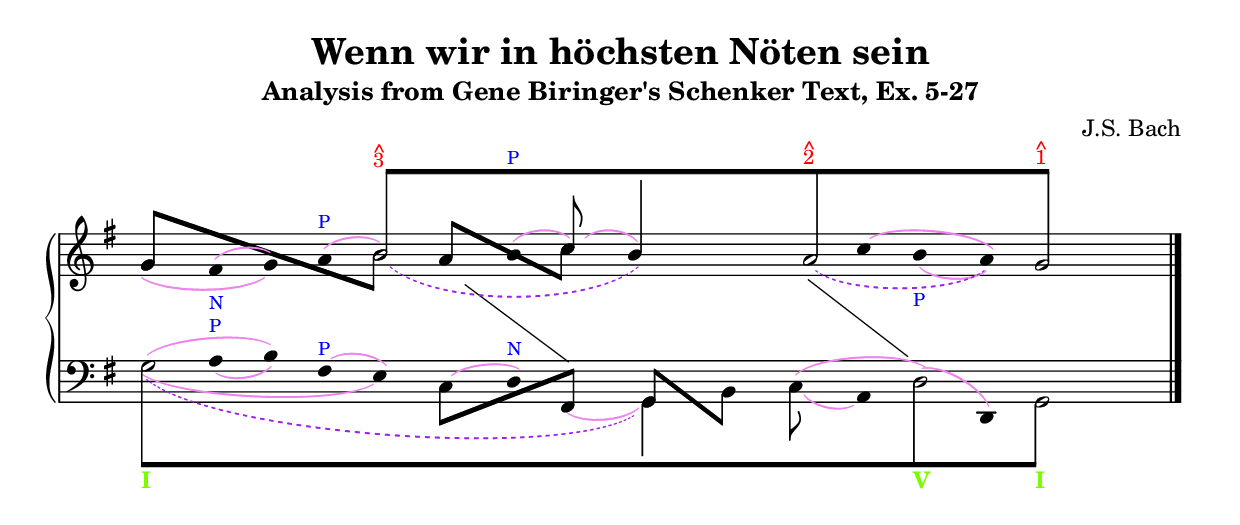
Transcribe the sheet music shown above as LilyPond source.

% -*-coding: utf-8 -*-

\header{
  composer = "J.S. Bach"
  title = "Wenn wir in höchsten Nöten sein"
  subtitle = "Analysis from Gene Biringer's Schenker Text, Ex. 5-27"
% "BWV641"
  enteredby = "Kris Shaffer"
}

% See http://kris.shaffermusic.com/tech.html. for more information

% 'Add color...' sections are not the original author's, but added
% afterwards specifically for illustration in LilyPond's Documentation.

I = \once \override NoteColumn #'ignore-collision = ##t

\version "2.12.0"

staffPiano = \new PianoStaff {
  \set Score.timing = ##f
  \set PianoStaff.followVoice = ##t
  <<
    \new Staff = "RH" { % Right hand
      \clef treble
      \key g \major
      \relative c'' {
	\override Staff.NoteCollision
	#'merge-differently-headed = ##t
	<<
	  {
	    \override Beam #'positions = #'(8 . 8)
	    \override NoteHead #'transparent = ##t
	    \override NoteHead #'duration-log = #1
	    s1 b8[^\markup {
	      \override #'(baseline-skip . 0.5)
              % Add color to markup in top staff
              \column { \with-color #red \small { ^ 3 } }
	    }
	    s4. s1 a8^\markup {
	      \override #'(baseline-skip . 0.5)
              % Add color to markup in top staff
              \column { \with-color #red \small { ^ 2 } }
	    }
	    s4. s2 g8]^\markup {
              % Add color to markup in top staff
	      \override #'(baseline-skip . 0.5)
	      \column { \with-color #red \small { ^ 1 } }
	    }
	    s4.
	    \revert Beam #'positions
	    \revert NoteHead #'transparent
	    \revert NoteHead #'duration-log
	  }
	\\
	  {
            % Add color to both Dashed Slurs in top staff
            \override Slur #'color = #(x11-color "purple")
	    \override Stem #'transparent = ##t
	    s1
	    \once \override Slur #'height-limit = #6
	    \once \override Slur #'extra-offset = #'(1.25 . 0)
	    \slurDashed
	    \I b2_( s2
	    \once \override NoteHead #'transparent = ##t
	    b4) s
	    \once \override Slur #'height-limit = #3.25
	    \once \override Slur #'extra-offset = #'(.75 . 0)
	    a2_( s4
	    \once \override NoteHead #'transparent = ##t
	    a4) g2
	    \revert Stem #'transparent
	  }
	\\
	  \override Staff.NoteCollision
	  #'merge-differently-headed = ##t
	  {
	    \override Beam #'positions = #'(4 . -3.25)
	    \stemUp
	    g8[ s s4 s2
	    \stemDown
	    \once \override NoteHead #'transparent = ##t
	    \I b8] s8
	    \override Beam #'positions = #'(3 . -2.25)
	    \stemUp
	    a8[ s s4
	    \stemDown
	    c8] s s2 s s
	  }
	\\
	  {
            % Add color to all remaining Slurs in top staff
            \override Slur #'color = #(x11-color "violet")
            \override PhrasingSlur #'color = #(x11-color "violet")
	    \override Stem #'transparent = ##t
	    \override Stem #'length = #0
            % Add color to text markups in top staff
	    g4_\( fis^(_\markup { \with-color #blue \tiny N } g)\)
	    a^(^\markup { \with-color #blue \tiny P } b2)
	    b4^(^\markup { \with-color #blue \tiny P }
	    \stemUp
	    \revert Stem #'transparent
	    \override Stem #'length = #10
	    c8)^( s
	    \override Stem #'length = #14
	    b4) s s
	    \override Stem #'length = #0
	    \override Stem #'transparent = ##t
	    \once \override Slur #'extra-offset = #'(0 . 0.35)
            % Add color to remaining text markup in top staff
	    c4^\( b_(_\markup { \with-color #blue \tiny P } a)\) s2
	    \revert Stem #'length
	  }
	\\
	  {
	    \override Stem #'transparent = ##t
	    \override NoteHead #'transparent = ##t
	    \override Stem #'length = #0
	    s1 s4 e4 s
	    \change Staff = "LH"
	    fis,4 s2
	    \revert Stem #'transparent
	    \revert NoteHead #'transparent
	    \revert Stem #'length
	  }
	\\
	  {
	    \override Stem #'transparent = ##t
	    \override NoteHead #'transparent = ##t
	    \override Stem #'length = #0
	    s1 s s2
	    fis'4 s
	    \change Staff = "LH"
	    g,4 s s2
	    \revert Stem #'transparent
	    \revert NoteHead #'transparent
	    \revert Stem #'length
	  }
	>>
	\bar "|."
      }
    }

    \new Staff = "LH" { % Left hand
      \clef bass
      \key g \major
      \relative c' {
	\override Staff.NoteCollision
	#'merge-differently-headed = ##t
	<<
	  {
	    \override Beam #'positions = #'(-8 . -8)
	    \override NoteHead #'transparent = ##t
	    \stemDown
            % Add color to long beam text markups in bottom staff
	    \I g8[_\markup { \with-color #(x11-color 'LawnGreen) \bold I }
            s4. s1 s s2
	    \I d8_\markup { \with-color #(x11-color 'LawnGreen) \bold V }
            s4.
	    \I g,8]_\markup { \with-color #(x11-color 'LawnGreen) \bold I }
            s4.
	    \revert Beam #'positions
	    \revert NoteHead #'transparent
	  }
	\\
	  {
	    \override Stem #'transparent = ##t
	    \stemDown
	    \override TextScript #'extra-offset = #'(-11.75 . -12.25)
	    \I g'2 s1 s s2 \I d2 g,2
	    \revert Stem #'transparent
	  }
	\\
	  {
            % Add color to all single-note Slurs in bottom staff
            \override Slur #'color = #(x11-color "violet")
	    \override Stem #'transparent = ##t
	    \once \override NoteHead #'transparent = ##t
	    \override Stem #'length = #0
	    g'4
	    \once \override TextScript #'padding = #0.25
            % Add color to text markups in bottom staff
	    a4_(^\markup { \with-color #blue \tiny P } b)
	    fis4^(^\markup { \with-color #blue \tiny P } e)
	    \once \override NoteHead #'transparent = ##t
	    \once \override Slur #'height-limit = #1.5
            % Add color to remaining text markup in bottom staff
	    c4^( d)^\markup { \with-color #blue \tiny N }
	    \once \override NoteHead #'transparent = ##t
	    \once \override Slur #'extra-offset = #'(0 . 0.5)
	    \I fis,4_(
	    \revert Stem #'transparent
	    \override Stem #'length = #10
	    \stemDown
	    g4) s
	    \once \override Slur #'extra-offset = #'(0 . 0.25)
	    \I c8_( s
	    \override Stem #'transparent = ##t
	    \revert Stem #'length
	    a4)
	    \once \override NoteHead #'transparent = ##t
	    \I d4^( d,4) s2
	  }
	\\
	  {
            % Add color to all two-note Slurs in bottom staff
            \override Slur #'color = #(x11-color "violet")
	    \override Stem #'transparent = ##t
	    \override NoteHead #'transparent = ##t
	    \I g'4^( s b) s2
	    \revert Stem #'transparent
	    \revert NoteHead #'transparent
	    \override Beam #'positions = #'(-4 . 1)
	    \stemDown
	    c,8[ s s4
	    \stemUp
	    fis,8] s
	    \override Beam #'positions = #'(1 . -4)
	    g8[ s
	    \stemDown
	    b8] s
	    \revert Beam #'positions
	    \override Stem #'transparent = ##t
	    \override NoteHead #'transparent = ##t
	    c4^( s d4) s s2
	  }
	\\
	  {
            % Add color to four-note Slur in bottom staff
            \override Slur #'color = #(x11-color "violet")
	    \override Stem #'transparent = ##t
	    \override NoteHead #'transparent = ##t
	    \override Stem #'length = #0
	    \stemDown
	    \once \override Slur #'height-limit = #3
	    \once \override Slur #'extra-offset = #'(0 . 0.25)
	    \I g4_( s2. e4) s2. s2 s1 s2
	    \revert Stem #'transparent
	    \revert NoteHead #'transparent
	  }
	\\
	  {
            % Add color to dashed Slur in bottom staff
            \override Slur #'color = #(x11-color "purple")
	    \override Stem #'transparent = ##t
	    \override NoteHead #'transparent = ##t
	    \slurDashed
	    \once \override Slur #'height-limit = #6.0
	    \once \override Slur #'extra-offset = #'(0.5 . -0.25)
	    \override Stem #'length = #0
	    g4_( s2. s1 g,4) s s1 s2
	    \revert Stem #'transparent
	    \revert NoteHead #'transparent
	  }
	>>
	\bar "|."
      }
    }
  >>
}

\score {
  <<
    \staffPiano
  >>
  \layout {
    indent = 0.0
    ragged-right = ##f
    \context { \Staff \remove "Time_signature_engraver" }
  }
}
